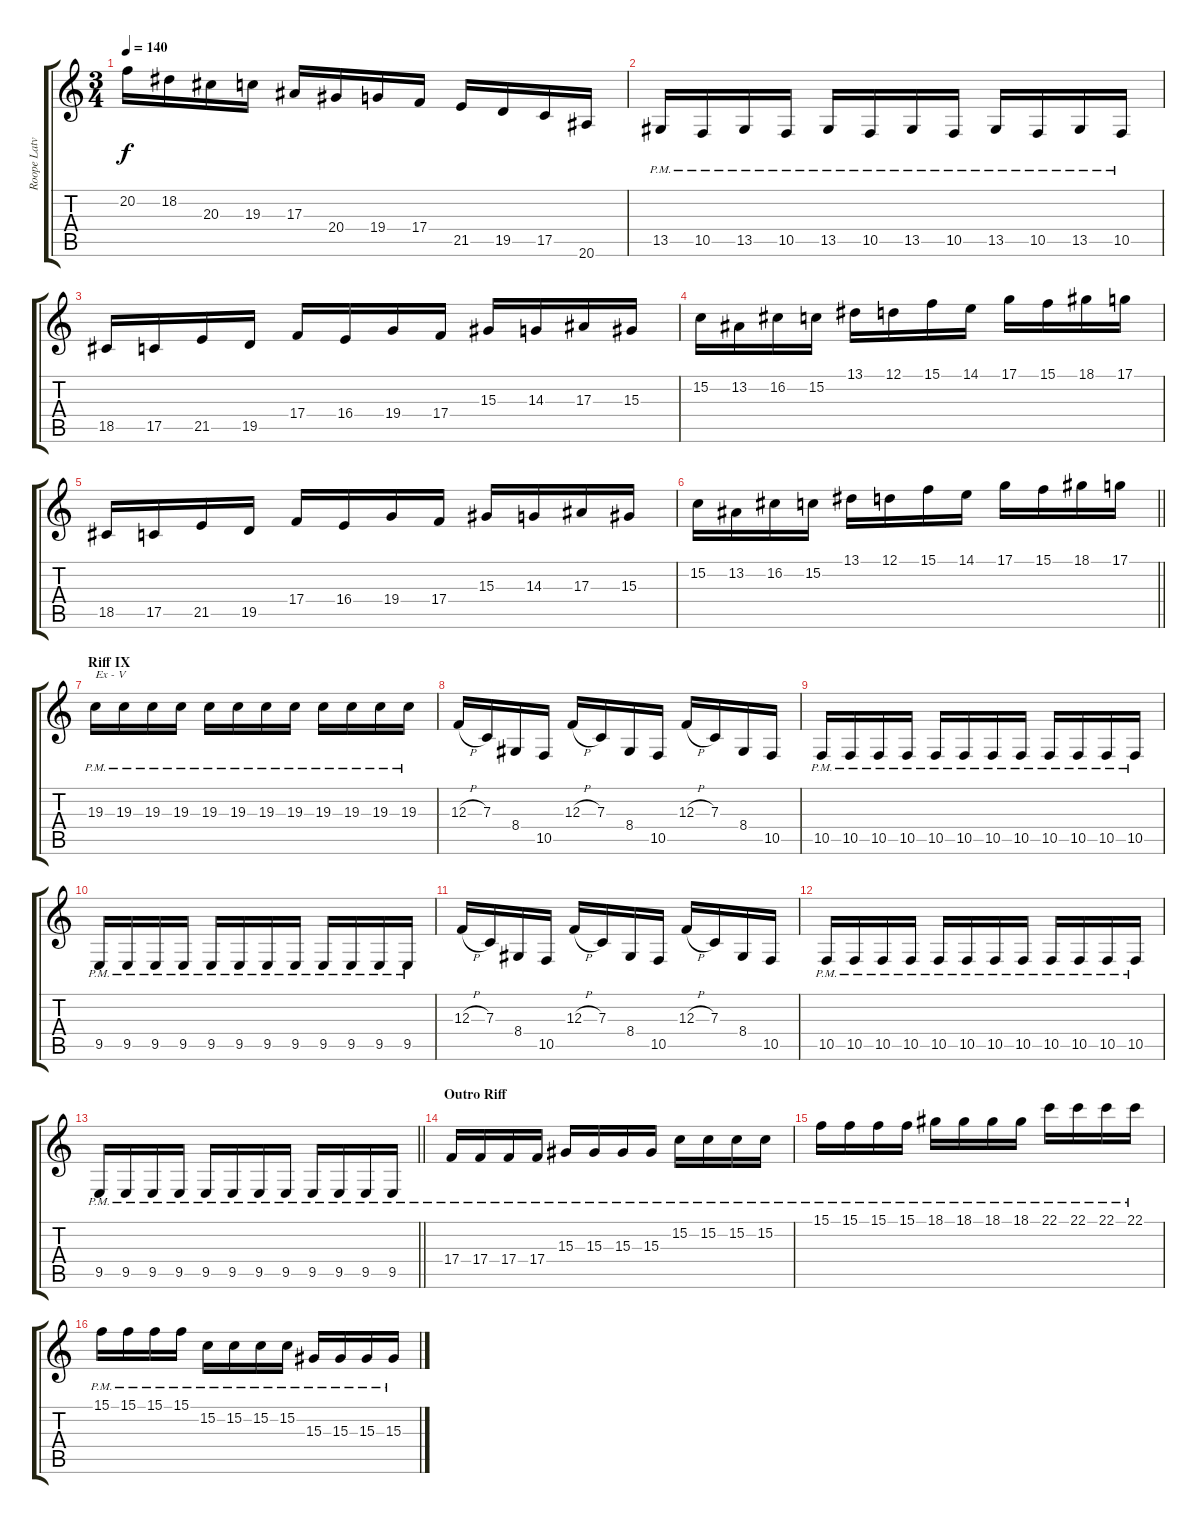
\track ("Roope Latvala (Guitar II)" "Roope Latv") {instrument harpsichord}
\staff {score tabs}
\tuning (D4 A3 F3 C3 G2 D2) {hide}
\ts (3 4)
\tempo 140
\clef g2
\ks c
20.2.16{dy f} 18.2.16 20.3.16 19.3.16 17.3.16 20.4.16 19.4.16 17.4.16 21.5.16 19.5.16 17.5.16 20.6.16 |
13.5{pm}.16 10.5{pm}.16 13.5{pm}.16 10.5{pm}.16 13.5{pm}.16 10.5{pm}.16 13.5{pm}.16 10.5{pm}.16 13.5{pm}.16 10.5{pm}.16 13.5{pm}.16 10.5{pm}.16 |
18.5.16 17.5.16 21.5.16 19.5.16 17.4.16 16.4.16 19.4.16 17.4.16 15.3.16 14.3.16 17.3.16 15.3.16 |
15.2.16 13.2.16 16.2.16 15.2.16 13.1.16 12.1.16 15.1.16 14.1.16 17.1.16 15.1.16 18.1.16 17.1.16 |
18.5.16 17.5.16 21.5.16 19.5.16 17.4.16 16.4.16 19.4.16 17.4.16 15.3.16 14.3.16 17.3.16 15.3.16 |
\barLineRight lightlight
15.2.16 13.2.16 16.2.16 15.2.16 13.1.16 12.1.16 15.1.16 14.1.16 17.1.16 15.1.16 18.1.16 17.1.16 |
\section ("" "Riff IX")
19.3{pm}.16{txt "Ex - V"} 19.3{pm}.16 19.3{pm}.16 19.3{pm}.16 19.3{pm}.16 19.3{pm}.16 19.3{pm}.16 19.3{pm}.16 19.3{pm}.16 19.3{pm}.16 19.3{pm}.16 19.3{pm}.16 |
12.3{h}.16 7.3.16 8.4.16 10.5.16 12.3{h}.16 7.3.16 8.4.16 10.5.16 12.3{h}.16 7.3.16 8.4.16 10.5.16 |
10.5{pm}.16 10.5{pm}.16 10.5{pm}.16 10.5{pm}.16 10.5{pm}.16 10.5{pm}.16 10.5{pm}.16 10.5{pm}.16 10.5{pm}.16 10.5{pm}.16 10.5{pm}.16 10.5{pm}.16 |
9.5{pm}.16 9.5{pm}.16 9.5{pm}.16 9.5{pm}.16 9.5{pm}.16 9.5{pm}.16 9.5{pm}.16 9.5{pm}.16 9.5{pm}.16 9.5{pm}.16 9.5{pm}.16 9.5{pm}.16 |
12.3{h}.16 7.3.16 8.4.16 10.5.16 12.3{h}.16 7.3.16 8.4.16 10.5.16 12.3{h}.16 7.3.16 8.4.16 10.5.16 |
10.5{pm}.16 10.5{pm}.16 10.5{pm}.16 10.5{pm}.16 10.5{pm}.16 10.5{pm}.16 10.5{pm}.16 10.5{pm}.16 10.5{pm}.16 10.5{pm}.16 10.5{pm}.16 10.5{pm}.16 |
\barLineRight lightlight
9.5{pm}.16 9.5{pm}.16 9.5{pm}.16 9.5{pm}.16 9.5{pm}.16 9.5{pm}.16 9.5{pm}.16 9.5{pm}.16 9.5{pm}.16 9.5{pm}.16 9.5{pm}.16 9.5{pm}.16 |
\section ("" "Outro Riff")
17.4{pm}.16 17.4{pm}.16 17.4{pm}.16 17.4{pm}.16 15.3{pm}.16 15.3{pm}.16 15.3{pm}.16 15.3{pm}.16 15.2{pm}.16 15.2{pm}.16 15.2{pm}.16 15.2{pm}.16 |
15.1{pm}.16 15.1{pm}.16 15.1{pm}.16 15.1{pm}.16 18.1{pm}.16 18.1{pm}.16 18.1{pm}.16 18.1{pm}.16 22.1{pm}.16 22.1{pm}.16 22.1{pm}.16 22.1{pm}.16 |
15.1{pm}.16 15.1{pm}.16 15.1{pm}.16 15.1{pm}.16 15.2{pm}.16 15.2{pm}.16 15.2{pm}.16 15.2{pm}.16 15.3{pm}.16 15.3{pm}.16 15.3{pm}.16 15.3{pm}.16
